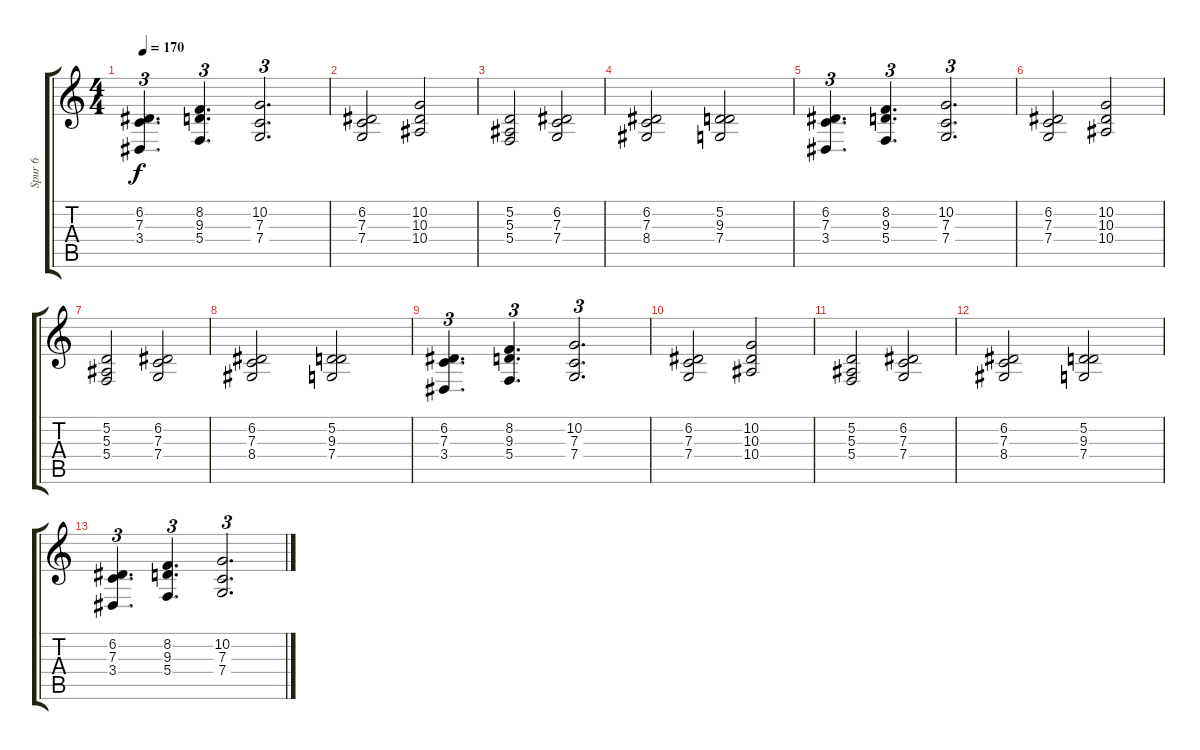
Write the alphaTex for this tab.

\track ("Spur 6" "Spur 6") {instrument choiraahs}
\staff {score tabs}
\tuning (D4 A3 F3 C3 G2 D2) {hide}
\ts (4 4)
\tempo 170
\clef g2
\ks c
(6.2 7.3 3.4).4{d tu (3 2) dy f} (8.2 9.3 5.4).4{d tu (3 2)} (10.2 7.3 7.4).2{d tu (3 2)} |
(6.2 7.3 7.4).2 (10.2 10.3 10.4).2 |
(5.2 5.3 5.4).2 (6.2 7.3 7.4).2 |
(6.2 7.3 8.4).2 (5.2 9.3 7.4).2 |
(6.2 7.3 3.4).4{d tu (3 2)} (8.2 9.3 5.4).4{d tu (3 2)} (10.2 7.3 7.4).2{d tu (3 2)} |
(6.2 7.3 7.4).2 (10.2 10.3 10.4).2 |
(5.2 5.3 5.4).2 (6.2 7.3 7.4).2 |
(6.2 7.3 8.4).2 (5.2 9.3 7.4).2 |
(6.2 7.3 3.4).4{d tu (3 2)} (8.2 9.3 5.4).4{d tu (3 2)} (10.2 7.3 7.4).2{d tu (3 2)} |
(6.2 7.3 7.4).2 (10.2 10.3 10.4).2 |
(5.2 5.3 5.4).2 (6.2 7.3 7.4).2 |
(6.2 7.3 8.4).2 (5.2 9.3 7.4).2 |
(6.2 7.3 3.4).4{d tu (3 2)} (8.2 9.3 5.4).4{d tu (3 2)} (10.2 7.3 7.4).2{d tu (3 2)}
